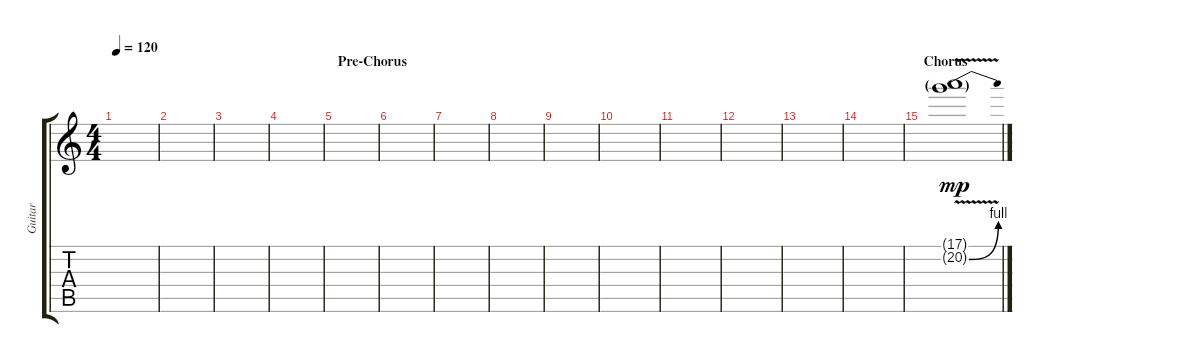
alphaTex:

\track ("Guitar" "Guitar") {instrument distortionguitar}
\staff {score tabs}
\tuning (E4 B3 G3 D3 A2 E2) {hide}
\ts (4 4)
\tempo 120
\clef g2
\ks c
|
|
|
|
\section ("" "Pre-Chorus")
|
|
|
|
|
|
|
|
|
|
\section ("" "Chorus")
(17.1{g} 20.2{be (bend 0 0 60 4) v g}).1{dy mp}
